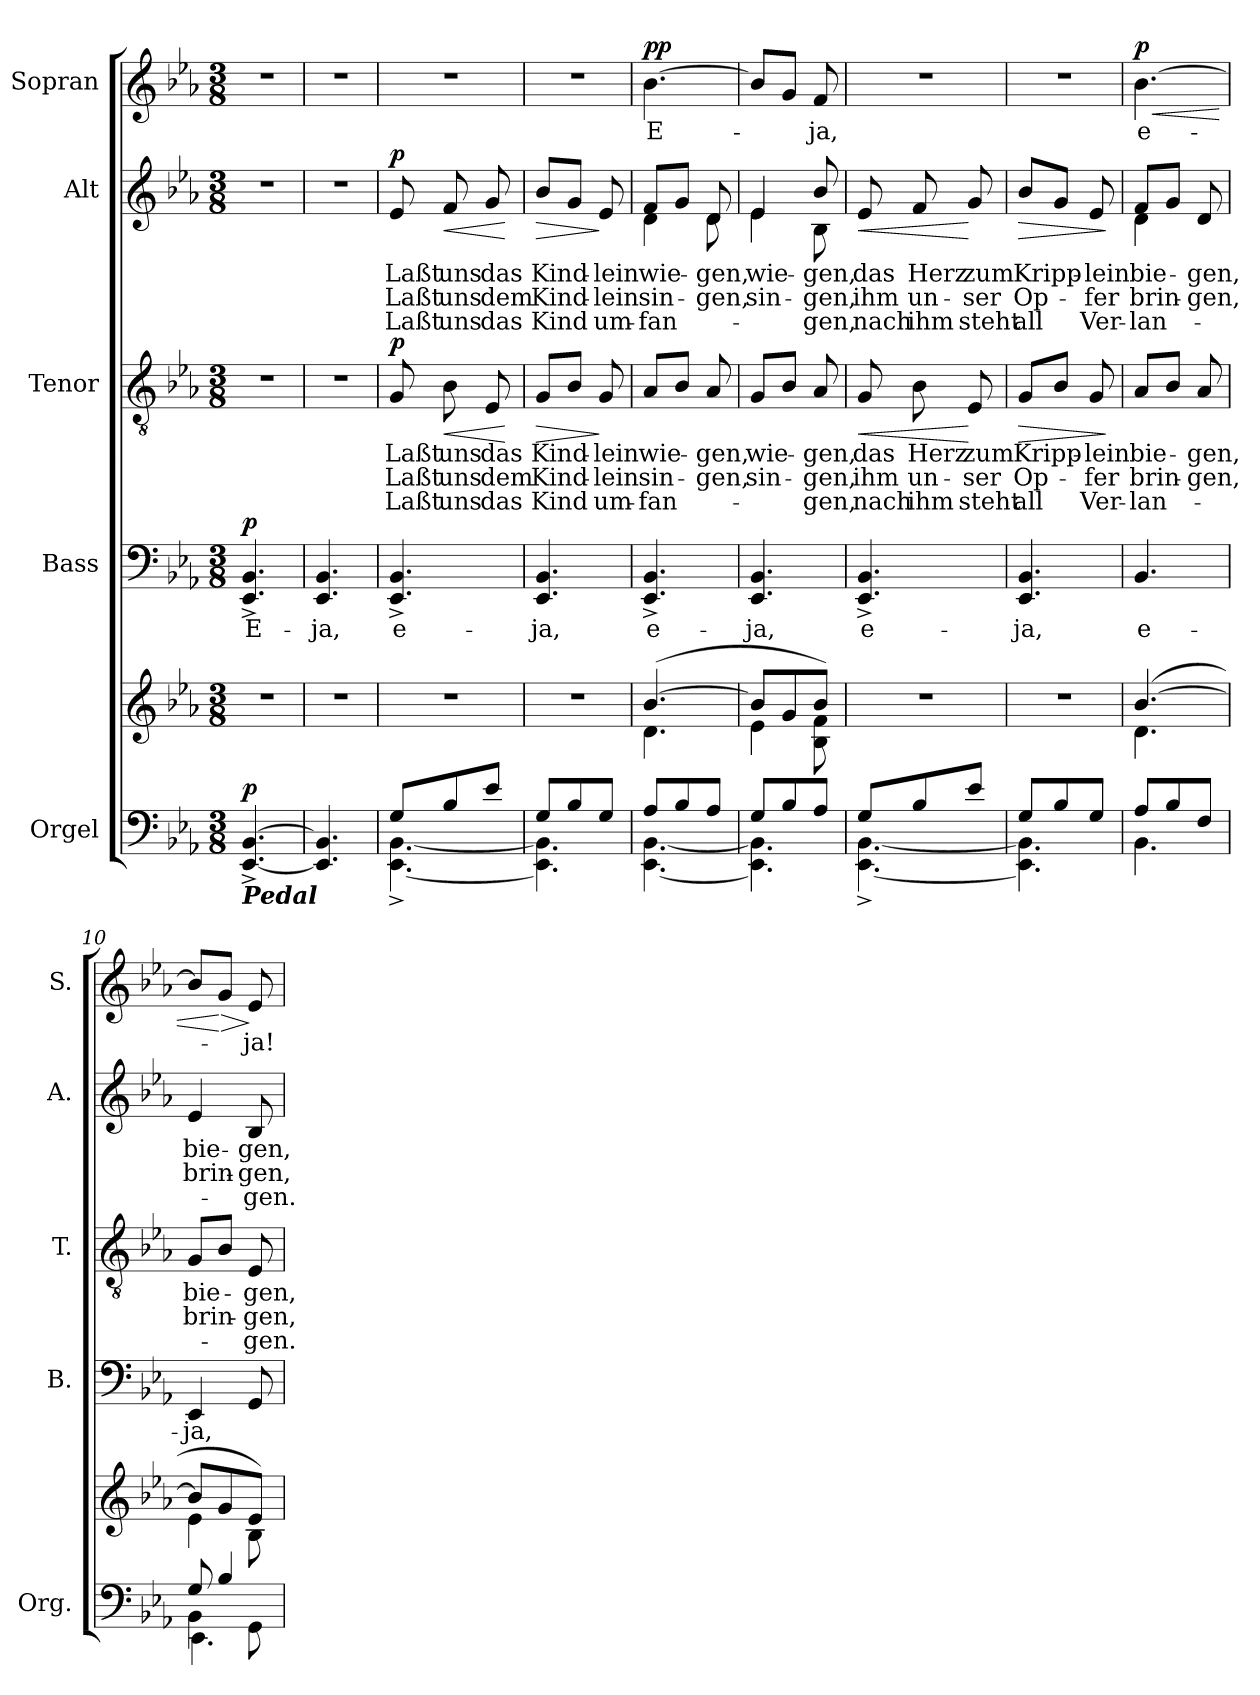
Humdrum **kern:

**kern	**kern	**dynam	**kern	**text	**dynam	**kern	**text	**text	**text	**dynam	**kern	**text	**text	**text	**dynam	**kern	**text	**dynam
*part5	*part5	*part5	*part4	*part4	*part4	*part3	*part3	*part3	*part3	*part3	*part2	*part2	*part2	*part2	*part2	*part1	*part1	*part1
*staff6	*staff5	*staff5/6	*staff4	*staff4	*staff4	*staff3	*staff3	*staff3	*staff3	*staff3	*staff2	*staff2	*staff2	*staff2	*staff2	*staff1	*staff1	*staff1
*I"Orgel	*	*	*I"Bass	*	*	*I"Tenor	*	*	*	*	*I"Alt	*	*	*	*	*I"Sopran	*	*
*I'Org.	*	*	*I'B.	*	*	*I'T.	*	*	*	*	*I'A.	*	*	*	*	*I'S.	*	*
*clefF4	*clefG2	*	*clefF4	*	*	*clefGv2	*	*	*	*	*clefG2	*	*	*	*	*clefG2	*	*
*k[b-e-a-]	*k[b-e-a-]	*	*k[b-e-a-]	*	*	*k[b-e-a-]	*	*	*	*	*k[b-e-a-]	*	*	*	*	*k[b-e-a-]	*	*
*E-:	*E-:	*	*E-:	*	*	*E-:	*	*	*	*	*E-:	*	*	*	*	*E-:	*	*
*M3/8	*M3/8	*	*M3/8	*	*	*M3/8	*	*	*	*	*M3/8	*	*	*	*	*M3/8	*	*
=1	=1	=1	=1	=1	=1	=1	=1	=1	=1	=1	=1	=1	=1	=1	=1	=1	=1	=1
!LO:TX:b:Bi:t=Pedal	!	!	!	!	!	!	!	!	!	!	!	!	!	!	!	!	!	!
!	!	!LO:DY:a=2	!	!LO:LY:b	!LO:DY:a	!	!	!	!	!	!	!	!	!	!	!	!	!
[4.EE-/^> [4.BB-/^>	4.r	p	4.EE-/^> 4.BB-/^>	E-	p	4.r	.	.	.	.	4.r	.	.	.	.	4.r	.	.
=2	=2	=2	=2	=2	=2	=2	=2	=2	=2	=2	=2	=2	=2	=2	=2	=2	=2	=2
!	!	!	!	!LO:LY:b	!	!	!	!	!	!	!	!	!	!	!	!	!	!
4.EE-/] 4.BB-/]	4.r	.	4.EE-/ 4.BB-/	-ja,	.	4.r	.	.	.	.	4.r	.	.	.	.	4.r	.	.
=3	=3	=3	=3	=3	=3	=3	=3	=3	=3	=3	=3	=3	=3	=3	=3	=3	=3	=3
*^	*	*	*	*	*	*	*	*	*	*	*	*	*	*	*	*	*	*
!	!	!	!	!	!LO:LY:b	!	!	!LO:LY:b	!LO:LY:b	!LO:LY:b	!LO:DY:a	!	!LO:LY:b	!LO:LY:b	!LO:LY:b	!LO:DY:a	!	!	!
8G/L	[<4.EE-\^< [<4.BB-\^<	4.r	.	4.EE-/^> 4.BB-/^>	e-	.	8G/	Laßt	Laßt	Laßt	p	8e-/	Laßt	Laßt	Laßt	p	4.r	.	.
!	!	!	!	!	!	!	!	!LO:LY:b	!LO:LY:b	!LO:LY:b	!LO:HP:b	!	!LO:LY:b	!LO:LY:b	!LO:LY:b	!LO:HP:b	!	!	!
8B-/	.	.	.	.	.	.	8B-\	uns	uns	uns	<	8f/	uns	uns	uns	<	.	.	.
!	!	!	!	!	!	!	!	!LO:LY:b	!LO:LY:b	!LO:LY:b	!	!	!LO:LY:b	!LO:LY:b	!LO:LY:b	!	!	!	!
8e-/J	.	.	.	.	.	.	8E-/	das	dem	das	.	8g/	das	dem	das	.	.	.	.
*v	*v	*	*	*	*	*	*	*	*	*	*	*	*	*	*	*	*	*	*
.	.	.	.	.	.	.	.	.	.	[	.	.	.	.	[	.	.	.
=4	=4	=4	=4	=4	=4	=4	=4	=4	=4	=4	=4	=4	=4	=4	=4	=4	=4	=4
*^	*	*	*	*	*	*	*	*	*	*	*	*	*	*	*	*	*	*
!	!	!	!	!	!LO:LY:b	!	!	!LO:LY:b	!LO:LY:b	!LO:LY:b	!LO:HP:b	!	!LO:LY:b	!LO:LY:b	!LO:LY:b	!LO:HP:b	!	!	!
8G/L	4.EE-\] 4.BB-\]	4.r	.	4.EE-/ 4.BB-/	-ja,	.	8G/L	Kind-	Kind-	Kind	>	8b-/L	Kind-	Kind-	Kind	>	4.r	.	.
8B-/	.	.	.	.	.	.	8B-/J	.	.	.	.	8g/J	.	.	.	.	.	.	.
!	!	!	!	!	!	!	!	!LO:LY:b	!LO:LY:b	!LO:LY:b	!	!	!LO:LY:b	!LO:LY:b	!LO:LY:b	!	!	!	!
8G/J	.	.	.	.	.	.	8G/	-lein	-lein	um-	]	8e-/	-lein	-lein	um-	]	.	.	.
=5	=5	=5	=5	=5	=5	=5	=5	=5	=5	=5	=5	=5	=5	=5	=5	=5	=5	=5	=5
*	*	*^	*	*	*	*	*	*	*	*	*	*	*	*	*	*	*	*	*
!	!	!	!	!	!	!LO:LY:b	!	!	!LO:LY:b	!LO:LY:b	!LO:LY:b	!	!	!LO:LY:b	!LO:LY:b	!LO:LY:b	!	!	!LO:LY:b	!LO:DY:a
*	*	*	*	*	*	*	*	*	*	*	*	*	*^	*	*	*	*	*	*	*
8A-/L	[<4.EE-\ [<4.BB-\	([>4.b-/	4.d\	.	4.EE-/^> 4.BB-/^>	e-	.	8A-/L	wie-	sin-	-fan-	.	8f/L	4d\	wie-	sin-	-fan-	.	[4.b-\	E-	pp
8B-/	.	.	.	.	.	.	.	8B-/J	.	.	.	.	8g/J	.	.	.	.	.	.	.	.
!	!	!	!	!	!	!	!	!	!LO:LY:b	!LO:LY:b	!	!	!	!	!LO:LY:b	!LO:LY:b	!	!	!	!	!
8A-/J	.	.	.	.	.	.	.	8A-/	-gen,	-gen,	.	.	8d/	8d\	-gen,	-gen,	.	.	.	.	.
=6	=6	=6	=6	=6	=6	=6	=6	=6	=6	=6	=6	=6	=6	=6	=6	=6	=6	=6	=6	=6	=6
!	!	!	!	!	!	!LO:LY:b	!	!	!LO:LY:b	!LO:LY:b	!	!	!	!	!LO:LY:b	!LO:LY:b	!	!	!	!	!
8G/L	4.EE-\] 4.BB-\]	8b-/L]	4e-\	.	4.EE-/ 4.BB-/	-ja,	.	8G/L	wie-	sin-	.	.	4e-/	4e-\	wie-	sin-	.	.	8b-/L]	.	.
8B-/	.	8g/	.	.	.	.	.	8B-/J	.	.	.	.	.	.	.	.	.	.	8g/J	.	.
!	!	!	!	!	!	!	!	!	!LO:LY:b	!LO:LY:b	!LO:LY:b	!	!	!	!LO:LY:b	!LO:LY:b	!LO:LY:b	!	!	!LO:LY:b	!
8A-/J	.	8b-/J)	8B-\ 8f\	.	.	.	.	8A-/	-gen,	-gen,	-gen,	.	8b-/	8B-\	-gen,	-gen,	-gen,	.	8f/	-ja,	.
=7	=7	=7	=7	=7	=7	=7	=7	=7	=7	=7	=7	=7	=7	=7	=7	=7	=7	=7	=7	=7	=7
!	!	!	!	!	!	!LO:LY:b	!	!	!LO:LY:b	!LO:LY:b	!LO:LY:b	!LO:HP:b	!	!	!LO:LY:b	!LO:LY:b	!LO:LY:b	!LO:HP:b	!	!	!
*	*	*v	*v	*	*	*	*	*	*	*	*	*	*v	*v	*	*	*	*	*	*	*
8G/L	[<4.EE-\^< [<4.BB-\^<	4.r	.	4.EE-/^> 4.BB-/^>	e-	.	8G/	das	ihm	nach	<	8e-/	das	ihm	nach	<	4.r	.	.
!	!	!	!	!	!	!	!	!LO:LY:b	!LO:LY:b	!LO:LY:b	!	!	!LO:LY:b	!LO:LY:b	!LO:LY:b	!	!	!	!
8B-/	.	.	.	.	.	.	8B-\	Herz	un-	ihm	.	8f/	Herz	un-	ihm	.	.	.	.
!	!	!	!	!	!	!	!	!LO:LY:b	!LO:LY:b	!LO:LY:b	!	!	!LO:LY:b	!LO:LY:b	!LO:LY:b	!	!	!	!
8e-/J	.	.	.	.	.	.	8E-/	zum	-ser	steht	[	8g/	zum	-ser	steht	[	.	.	.
!!LO:LB:g=z
=8	=8	=8	=8	=8	=8	=8	=8	=8	=8	=8	=8	=8	=8	=8	=8	=8	=8	=8	=8
!	!	!	!	!	!LO:LY:b	!	!	!LO:LY:b	!LO:LY:b	!LO:LY:b	!LO:HP:b	!	!LO:LY:b	!LO:LY:b	!LO:LY:b	!LO:HP:b	!	!	!
8G/L	4.EE-\] 4.BB-\]	4.r	.	4.EE-/ 4.BB-/	-ja,	.	8G/L	Kripp-	Op-	all	>	8b-/L	Kripp-	Op-	all	>	4.r	.	.
8B-/	.	.	.	.	.	.	8B-/J	.	.	.	.	8g/J	.	.	.	.	.	.	.
!	!	!	!	!	!	!	!	!LO:LY:b	!LO:LY:b	!LO:LY:b	!	!	!LO:LY:b	!LO:LY:b	!LO:LY:b	!	!	!	!
8G/J	.	.	.	.	.	.	8G/	-lein	-fer	Ver-	.	8e-/	-lein	-fer	Ver-	.	.	.	.
*v	*v	*	*	*	*	*	*	*	*	*	*	*	*	*	*	*	*	*	*
.	.	.	.	.	.	.	.	.	.	]	.	.	.	.	]	.	.	.
=9	=9	=9	=9	=9	=9	=9	=9	=9	=9	=9	=9	=9	=9	=9	=9	=9	=9	=9
*^	*^	*	*	*	*	*	*	*	*	*	*	*	*	*	*	*	*	*
!	!	!	!	!	!	!LO:LY:b	!	!	!LO:LY:b	!LO:LY:b	!LO:LY:b	!	!	!LO:LY:b	!LO:LY:b	!LO:LY:b	!	!	!LO:LY:b	!LO:HP:b
*	*	*	*	*	*	*	*	*	*	*	*	*	*^	*	*	*	*	*	*	*
!	!	!	!	!	!	!	!	!	!	!	!	!	!	!	!	!	!	!	!	!	!LO:DY:n=1:a
8A-/L	4.BB-\	([>4.b-/	4.d\	.	4.BB-/	e-	.	8A-/L	bie-	brin-	-lan-	.	8f/L	4d\	bie-	brin-	-lan-	.	[4.b-\	e-	< p
8B-/	.	.	.	.	.	.	.	8B-/J	.	.	.	.	8g/J	.	.	.	.	.	.	.	.
!	!	!	!	!	!	!	!	!	!LO:LY:b	!LO:LY:b	!	!	!	!	!LO:LY:b	!LO:LY:b	!	!	!	!	!
8F/J	.	.	.	.	.	.	.	8A-/	-gen,	-gen,	.	.	8d/	8ryy	-gen,	-gen,	.	.	.	.	.
=10	=10	=10	=10	=10	=10	=10	=10	=10	=10	=10	=10	=10	=10	=10	=10	=10	=10	=10	=10	=10	=10
*	*^	*	*	*	*	*	*	*	*	*	*	*	*	*	*	*	*	*	*	*	*
!	!	!	!	!	!	!	!LO:LY:b	!	!	!LO:LY:b	!LO:LY:b	!	!	!	!	!LO:LY:b	!LO:LY:b	!	!	!	!	!
*	*	*	*	*	*	*	*	*	*	*	*	*	*	*v	*v	*	*	*	*	*	*	*
8G/	4BB-\	4.EE-\	8b-/L]	4e-\	.	4EE-/	-ja,	.	8G/L	bie-	brin-	.	.	4e-/	bie-	brin-	.	.	8b-/L]	.	.
!	!	!	!	!	!	!	!	!	!	!	!	!	!	!	!	!	!	!	!	!	!LO:HP:n=1:b
4B-/	.	.	8g/	.	.	.	.	.	8B-/J	.	.	.	.	.	.	.	.	.	8g/J	.	[ >
!	!	!	!	!	!	!	!	!	!	!LO:LY:b	!LO:LY:b	!LO:LY:b	!	!	!LO:LY:b	!LO:LY:b	!LO:LY:b	!	!	!LO:LY:b	!
.	8GG\	.	8e-/J)	8B-\	.	8GG/	.	.	8E-/	-gen,	-gen,	-gen.	.	8B-/	-gen,	-gen,	-gen.	.	8e-/	-ja!	]
*v	*v	*v	*	*	*	*	*	*	*	*	*	*	*	*	*	*	*	*	*	*	*
*	*v	*v	*	*	*	*	*	*	*	*	*	*	*	*	*	*	*	*	*
=	=	=	=	=	=	=	=	=	=	=	=	=	=	=	=	=	=	=
*-	*-	*-	*-	*-	*-	*-	*-	*-	*-	*-	*-	*-	*-	*-	*-	*-	*-	*-
